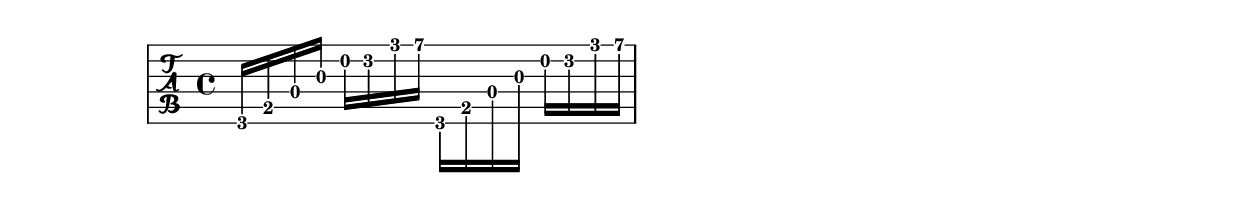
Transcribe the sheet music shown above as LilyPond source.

% Do not edit this file; it is automatically
% generated from Documentation/snippets/new
% This file is in the public domain.
%% Note: this file works from version 2.13.36
\version "2.13.40"

\header {
%% Translation of GIT committish: 5160eccb26cee0bfd802d844233e4a8d795a1e94
  texidoces = "
La dirección de las plicas se contola de la misma forma en la
tablatura que en la notación tradicional. Las barras se pueden
poner horizontales, como se muestra en este ejemplo.

"
  doctitlees = "Comportamiento de las plicas y las barras de corchea en tablaturas"


%% Translation of GIT committish: 0a868be38a775ecb1ef935b079000cebbc64de40
  texidocde = "
Die Richtung von Hälsen wird in Tabulaturen genauso wie in normaler Notation
eingestellt.  Balken können horizontal eingestellt werden, wie das Beispiel
zeigt.

"
  doctitlede = "Hals- und Balkenverhalten in einer Tabulatur"

%% Translation of GIT committish: 718fa63a806b2ae307f320e250bc83236e9cd136

  texidocfr = "
La direction des hampes se gère dans les tablatures tout comme en
notation traditionnelle.  Les ligatures peuvent être mises à l'horizontale
comme le montre cet exemple.

"
  doctitlefr = "Hampes et ligatures en mode tablature"


  lsrtags = "fretted-strings"
  texidoc = "
The direction of stems is controlled the same way in tablature as in
traditional notation.  Beams can be made horizontal, as shown in this
example.
"
  doctitle = "Stem and beam behavior in tablature"
} % begin verbatim


\new TabStaff {
  \relative c {
    \tabFullNotation
    g16 b d g b d g b
    \stemDown
    \override Beam #'damping = #+inf.0
    g,,16 b d g b d g b
  }
}
